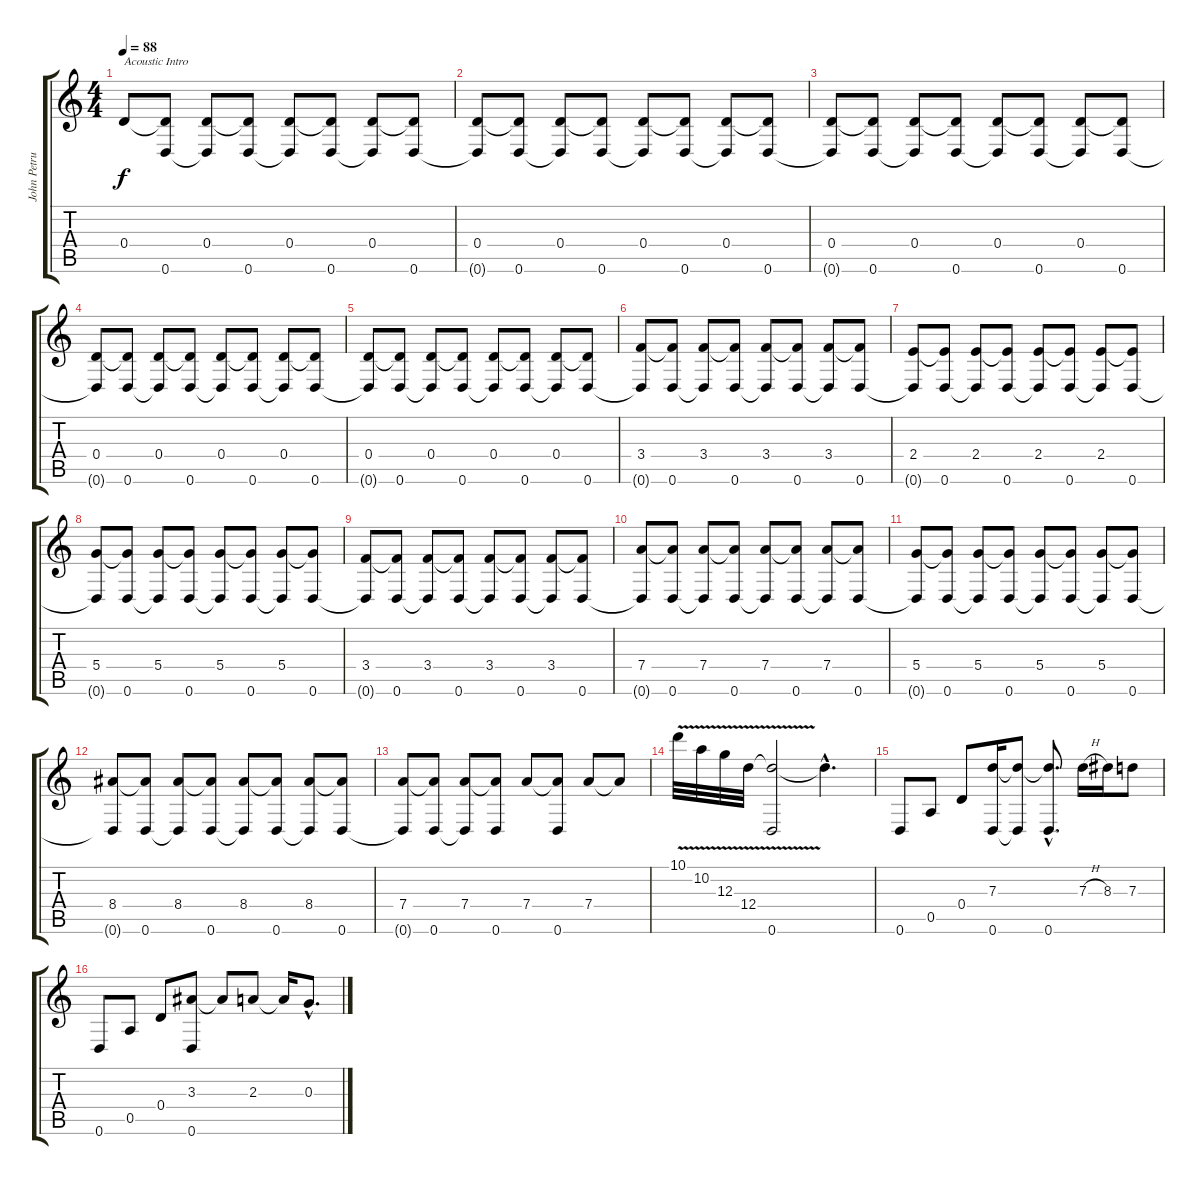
\track ("John Petrucci" "John Petru") {instrument distortionguitar}
\staff {score tabs}
\tuning (E4 B3 G3 D3 A2 D2) {hide}
\ts (4 4)
\tempo 88
\clef g2
\ks c
0.4.8{txt "Acoustic Intro" dy f instrument acousticguitarsteel} (0.4{t} 0.6).8 (0.4 0.6{t}).8 (0.4{t} 0.6).8 (0.4 0.6{t}).8 (0.4{t} 0.6).8 (0.4 0.6{t}).8 (0.4{t} 0.6).8 |
(0.4 0.6{t}).8 (0.4{t} 0.6).8 (0.4 0.6{t}).8 (0.4{t} 0.6).8 (0.4 0.6{t}).8 (0.4{t} 0.6).8 (0.4 0.6{t}).8 (0.4{t} 0.6).8 |
(0.4 0.6{t}).8 (0.4{t} 0.6).8 (0.4 0.6{t}).8 (0.4{t} 0.6).8 (0.4 0.6{t}).8 (0.4{t} 0.6).8 (0.4 0.6{t}).8 (0.4{t} 0.6).8 |
(0.4 0.6{t}).8 (0.4{t} 0.6).8 (0.4 0.6{t}).8 (0.4{t} 0.6).8 (0.4 0.6{t}).8 (0.4{t} 0.6).8 (0.4 0.6{t}).8 (0.4{t} 0.6).8 |
(0.4 0.6{t}).8 (0.4{t} 0.6).8 (0.4 0.6{t}).8 (0.4{t} 0.6).8 (0.4 0.6{t}).8 (0.4{t} 0.6).8 (0.4 0.6{t}).8 (0.4{t} 0.6).8 |
(3.4 0.6{t}).8 (3.4{t} 0.6).8 (3.4 0.6{t}).8 (3.4{t} 0.6).8 (3.4 0.6{t}).8 (3.4{t} 0.6).8 (3.4 0.6{t}).8 (3.4{t} 0.6).8 |
(2.4 0.6{t}).8 (2.4{t} 0.6).8 (2.4 0.6{t}).8 (2.4{t} 0.6).8 (2.4 0.6{t}).8 (2.4{t} 0.6).8 (2.4 0.6{t}).8 (2.4{t} 0.6).8 |
(5.4 0.6{t}).8 (5.4{t} 0.6).8 (5.4 0.6{t}).8 (5.4{t} 0.6).8 (5.4 0.6{t}).8 (5.4{t} 0.6).8 (5.4 0.6{t}).8 (5.4{t} 0.6).8 |
(3.4 0.6{t}).8 (3.4{t} 0.6).8 (3.4 0.6{t}).8 (3.4{t} 0.6).8 (3.4 0.6{t}).8 (3.4{t} 0.6).8 (3.4 0.6{t}).8 (3.4{t} 0.6).8 |
(7.4 0.6{t}).8 (7.4{t} 0.6).8 (7.4 0.6{t}).8 (7.4{t} 0.6).8 (7.4 0.6{t}).8 (7.4{t} 0.6).8 (7.4 0.6{t}).8 (7.4{t} 0.6).8 |
(5.4 0.6{t}).8 (5.4{t} 0.6).8 (5.4 0.6{t}).8 (5.4{t} 0.6).8 (5.4 0.6{t}).8 (5.4{t} 0.6).8 (5.4 0.6{t}).8 (5.4{t} 0.6).8 |
(8.4 0.6{t}).8 (8.4{t} 0.6).8 (8.4 0.6{t}).8 (8.4{t} 0.6).8 (8.4 0.6{t}).8 (8.4{t} 0.6).8 (8.4 0.6{t}).8 (8.4{t} 0.6).8 |
(7.4 0.6{t}).8 (7.4{t} 0.6).8 (7.4 0.6{t}).8 (7.4{t} 0.6).8 7.4.8 (7.4{t} 0.6).8 7.4.8 7.4{t}.8 |
10.1{v}.32 10.2{v}.32 12.3{v}.32 12.4{v}.32 (12.4{t} 0.6).2 12.4{hac t}.4{d} |
0.6.8 0.5.8 0.4.8 (7.3 0.6).16 (7.3{t} 0.6{t}).8 (7.3{hac t} 0.6{hac}).8{d} 7.3{h}.16 8.3.16 7.3.8 |
0.6.8 0.5.8 0.4.8 (3.3 0.6).8 3.3{t}.8 2.3.8 2.3{t}.16 0.3{hac}.8{d}
